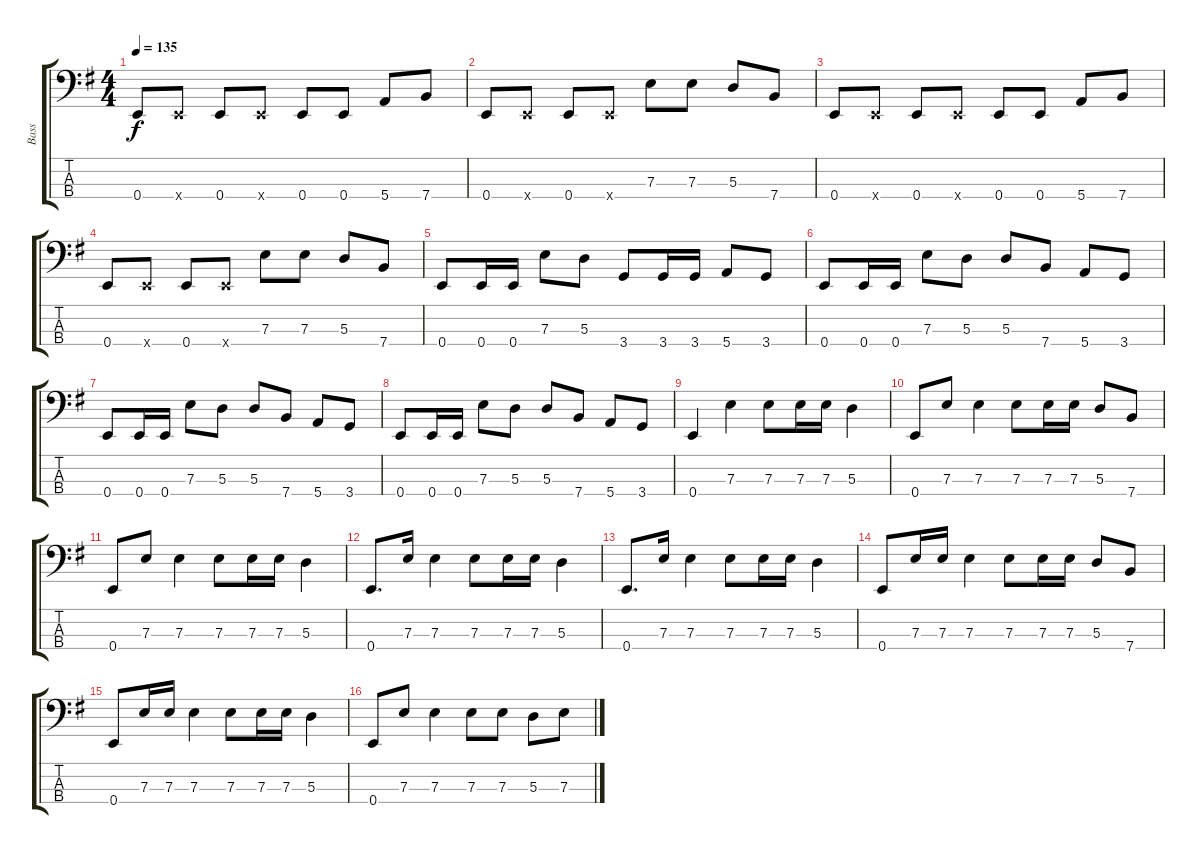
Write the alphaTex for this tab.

\track ("Bass" "Bass") {instrument electricbassfinger}
\staff {score tabs}
\tuning (G2 D2 A1 E1) {hide}
\ts (4 4)
\tempo 135
\clef f4
\ks g
0.4.8{dy f} 0.4{x}.8 0.4.8 0.4{x}.8 0.4.8 0.4.8 5.4.8 7.4.8 |
0.4.8 0.4{x}.8 0.4.8 0.4{x}.8 7.3.8 7.3.8 5.3.8 7.4.8 |
0.4.8 0.4{x}.8 0.4.8 0.4{x}.8 0.4.8 0.4.8 5.4.8 7.4.8 |
0.4.8 0.4{x}.8 0.4.8 0.4{x}.8 7.3.8 7.3.8 5.3.8 7.4.8 |
0.4.8 0.4.16 0.4.16 7.3.8 5.3.8 3.4.8 3.4.16 3.4.16 5.4.8 3.4.8 |
0.4.8 0.4.16 0.4.16 7.3.8 5.3.8 5.3.8 7.4.8 5.4.8 3.4.8 |
0.4.8 0.4.16 0.4.16 7.3.8 5.3.8 5.3.8 7.4.8 5.4.8 3.4.8 |
0.4.8 0.4.16 0.4.16 7.3.8 5.3.8 5.3.8 7.4.8 5.4.8 3.4.8 |
0.4.4 7.3.4 7.3.8 7.3.16 7.3.16 5.3.4 |
0.4.8 7.3.8 7.3.4 7.3.8 7.3.16 7.3.16 5.3.8 7.4.8 |
0.4.8 7.3.8 7.3.4 7.3.8 7.3.16 7.3.16 5.3.4 |
0.4.8{d} 7.3.16 7.3.4 7.3.8 7.3.16 7.3.16 5.3.4 |
0.4.8{d} 7.3.16 7.3.4 7.3.8 7.3.16 7.3.16 5.3.4 |
0.4.8 7.3.16 7.3.16 7.3.4 7.3.8 7.3.16 7.3.16 5.3.8 7.4.8 |
0.4.8 7.3.16 7.3.16 7.3.4 7.3.8 7.3.16 7.3.16 5.3.4 |
0.4.8 7.3.8 7.3.4 7.3.8 7.3.8 5.3.8 7.3.8
